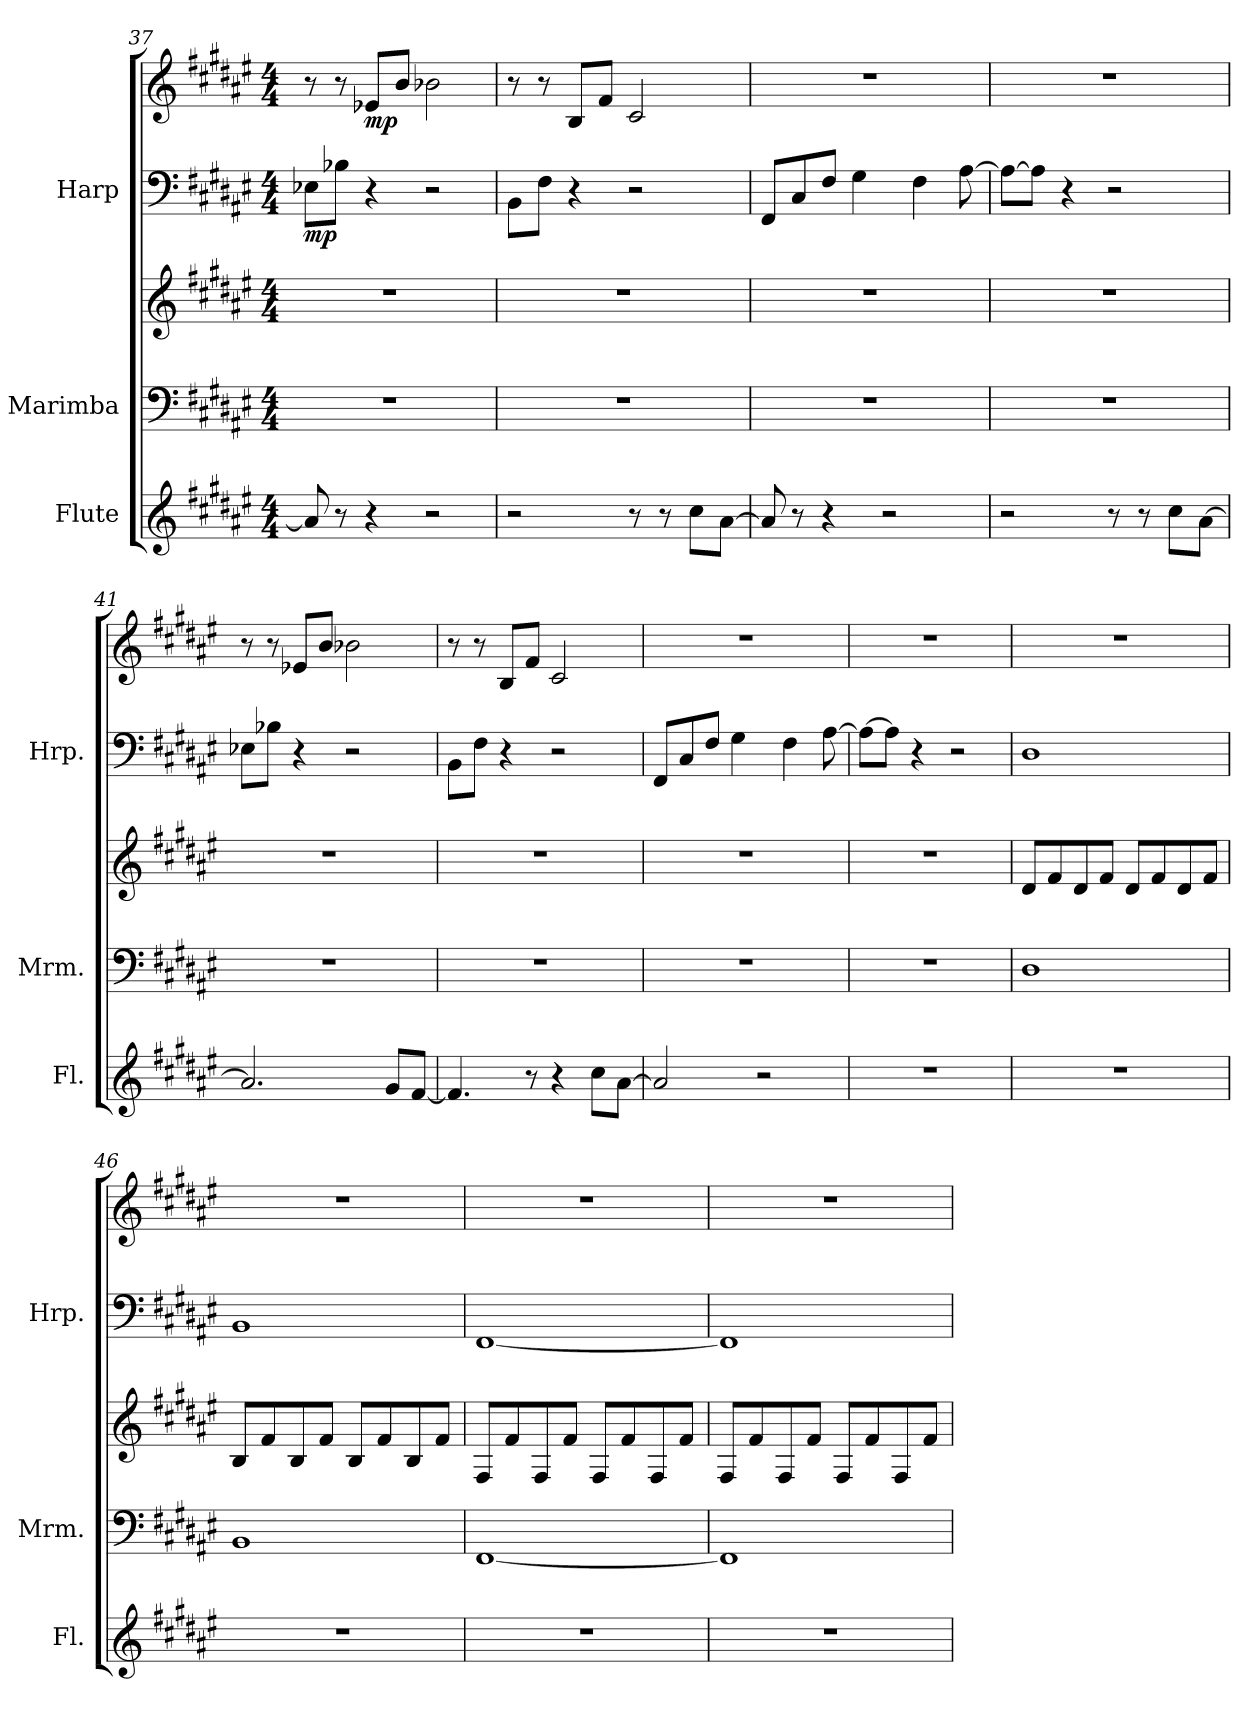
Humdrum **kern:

**kern	**kern	**kern	**dynam	**kern	**kern	**dynam
*part3	*part2	*part2	*part2	*part1	*part1	*part1
*staff5	*staff4	*staff3	*staff3/4	*staff2	*staff1	*staff1/2
*I"Flute	*I"Marimba	*	*	*I"Harp	*	*
*I'Fl.	*I'Mrm.	*	*	*I'Hrp.	*	*
!!LO:LB:g=z
*clefG2	*clefF4	*clefG2	*	*clefF4	*clefG2	*
*k[f#c#g#d#a#e#]	*k[f#c#g#d#a#e#]	*k[f#c#g#d#a#e#]	*	*k[f#c#g#d#a#e#]	*k[f#c#g#d#a#e#]	*
*M4/4	*M4/4	*M4/4	*	*M4/4	*M4/4	*
=37	=37	=37	=37	=37	=37	=37
!	!	!	!	!	!	!LO:DY:b=2
8a#/]	1r	1r	.	8E-X\L	8r	mp
8r	.	.	.	8B-X\J	8r	.
!	!	!	!	!	!	!LO:DY:b
4r	.	.	.	4r	8e-X/L	mp
.	.	.	.	.	8b/J	.
2r	.	.	.	2r	2b-X\	.
=38	=38	=38	=38	=38	=38	=38
2r	1r	1r	.	8BB\L	8r	.
.	.	.	.	8F#\J	8r	.
.	.	.	.	4r	8B/L	.
.	.	.	.	.	8f#/J	.
8r	.	.	.	2r	2c#/	.
8r	.	.	.	.	.	.
8cc#\L	.	.	.	.	.	.
[8a#\J	.	.	.	.	.	.
=39	=39	=39	=39	=39	=39	=39
8a#/]	1r	1r	.	8FF#/L	1r	.
8r	.	.	.	8C#/	.	.
4r	.	.	.	8F#/J	.	.
.	.	.	.	4G#\	.	.
2r	.	.	.	.	.	.
.	.	.	.	4F#\	.	.
.	.	.	.	[8A#\	.	.
=40	=40	=40	=40	=40	=40	=40
2r	1r	1r	.	8A#\L_	1r	.
.	.	.	.	8A#\J]	.	.
.	.	.	.	4r	.	.
8r	.	.	.	2r	.	.
8r	.	.	.	.	.	.
8cc#\L	.	.	.	.	.	.
[8a#\J	.	.	.	.	.	.
=41	=41	=41	=41	=41	=41	=41
2.a#/]	1r	1r	.	8E-X\L	8r	.
.	.	.	.	8B-X\J	8r	.
.	.	.	.	4r	8e-X/L	.
.	.	.	.	.	8b/J	.
.	.	.	.	2r	2b-X\	.
8g#/L	.	.	.	.	.	.
[8f#/J	.	.	.	.	.	.
!!LO:PB:g=z
=42	=42	=42	=42	=42	=42	=42
4.f#/]	1r	1r	.	8BB\L	8r	.
.	.	.	.	8F#\J	8r	.
.	.	.	.	4r	8B/L	.
8r	.	.	.	.	8f#/J	.
4r	.	.	.	2r	2c#/	.
8cc#\L	.	.	.	.	.	.
[8a#\J	.	.	.	.	.	.
=43	=43	=43	=43	=43	=43	=43
2a#/]	1r	1r	.	8FF#/L	1r	.
.	.	.	.	8C#/	.	.
.	.	.	.	8F#/J	.	.
.	.	.	.	4G#\	.	.
2r	.	.	.	.	.	.
.	.	.	.	4F#\	.	.
.	.	.	.	[8A#\	.	.
=44	=44	=44	=44	=44	=44	=44
1r	1r	1r	.	8A#\L_	1r	.
.	.	.	.	8A#\J]	.	.
.	.	.	.	4r	.	.
.	.	.	.	2r	.	.
=45	=45	=45	=45	=45	=45	=45
!	!	!	!LO:DY:b=2	!	!	!
!	!	!	!LO:DY:n=1:b	!	!	!
1r	1D#	8d#/L	p mp	1D#	1r	.
.	.	8f#/	.	.	.	.
.	.	8d#/	.	.	.	.
.	.	8f#/J	.	.	.	.
.	.	8d#/L	.	.	.	.
.	.	8f#/	.	.	.	.
.	.	8d#/	.	.	.	.
.	.	8f#/J	.	.	.	.
=46	=46	=46	=46	=46	=46	=46
1r	1BB	8B/L	.	1BB	1r	.
.	.	8f#/	.	.	.	.
.	.	8B/	.	.	.	.
.	.	8f#/J	.	.	.	.
.	.	8B/L	.	.	.	.
.	.	8f#/	.	.	.	.
.	.	8B/	.	.	.	.
.	.	8f#/J	.	.	.	.
!!LO:LB:g=z
=47	=47	=47	=47	=47	=47	=47
1r	[1FF#	8F#/L	.	[1FF#	1r	.
.	.	8f#/	.	.	.	.
.	.	8F#/	.	.	.	.
.	.	8f#/J	.	.	.	.
.	.	8F#/L	.	.	.	.
.	.	8f#/	.	.	.	.
.	.	8F#/	.	.	.	.
.	.	8f#/J	.	.	.	.
=48	=48	=48	=48	=48	=48	=48
1r	1FF#]	8F#/L	.	1FF#]	1r	.
.	.	8f#/	.	.	.	.
.	.	8F#/	.	.	.	.
.	.	8f#/J	.	.	.	.
.	.	8F#/L	.	.	.	.
.	.	8f#/	.	.	.	.
.	.	8F#/	.	.	.	.
.	.	8f#/J	.	.	.	.
=	=	=	=	=	=	=
*-	*-	*-	*-	*-	*-	*-
